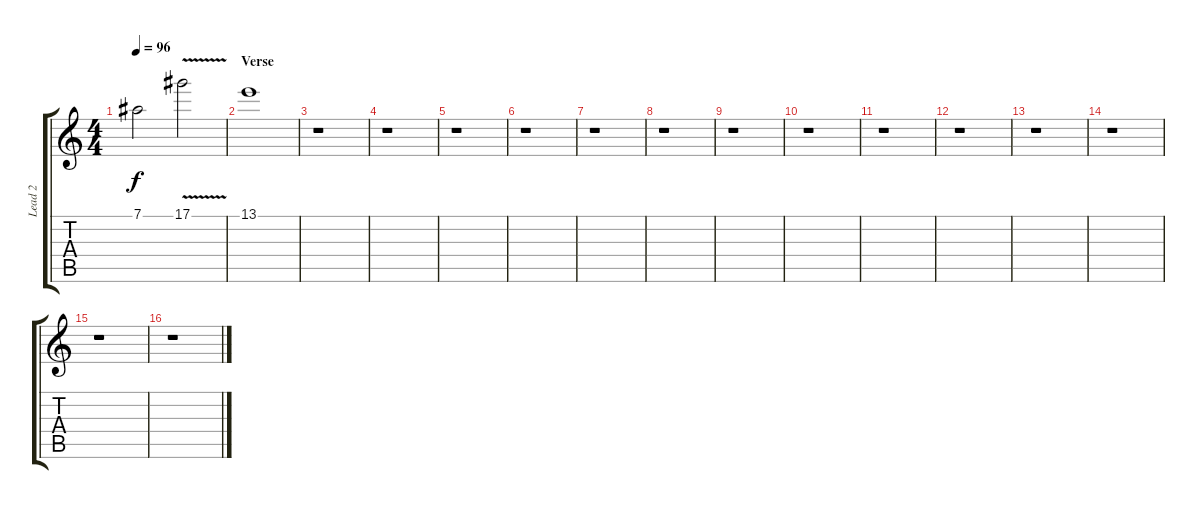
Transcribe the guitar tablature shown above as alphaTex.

\track ("Lead 2" "Lead 2") {instrument distortionguitar}
\staff {score tabs}
\tuning (Eb4 Bb3 Gb3 Db3 Ab2 Eb2) {hide}
\ts (4 4)
\tempo 96
\clef g2
\ks c
7.1.2{dy f} 17.1{v}.2 |
\section ("" "Verse")
13.1.1{volume 0} |
r.1 |
r.1 |
r.1 |
r.1 |
r.1 |
r.1 |
r.1 |
\section ("" "")
r.1 |
r.1 |
r.1 |
r.1 |
r.1 |
r.1 |
r.1
